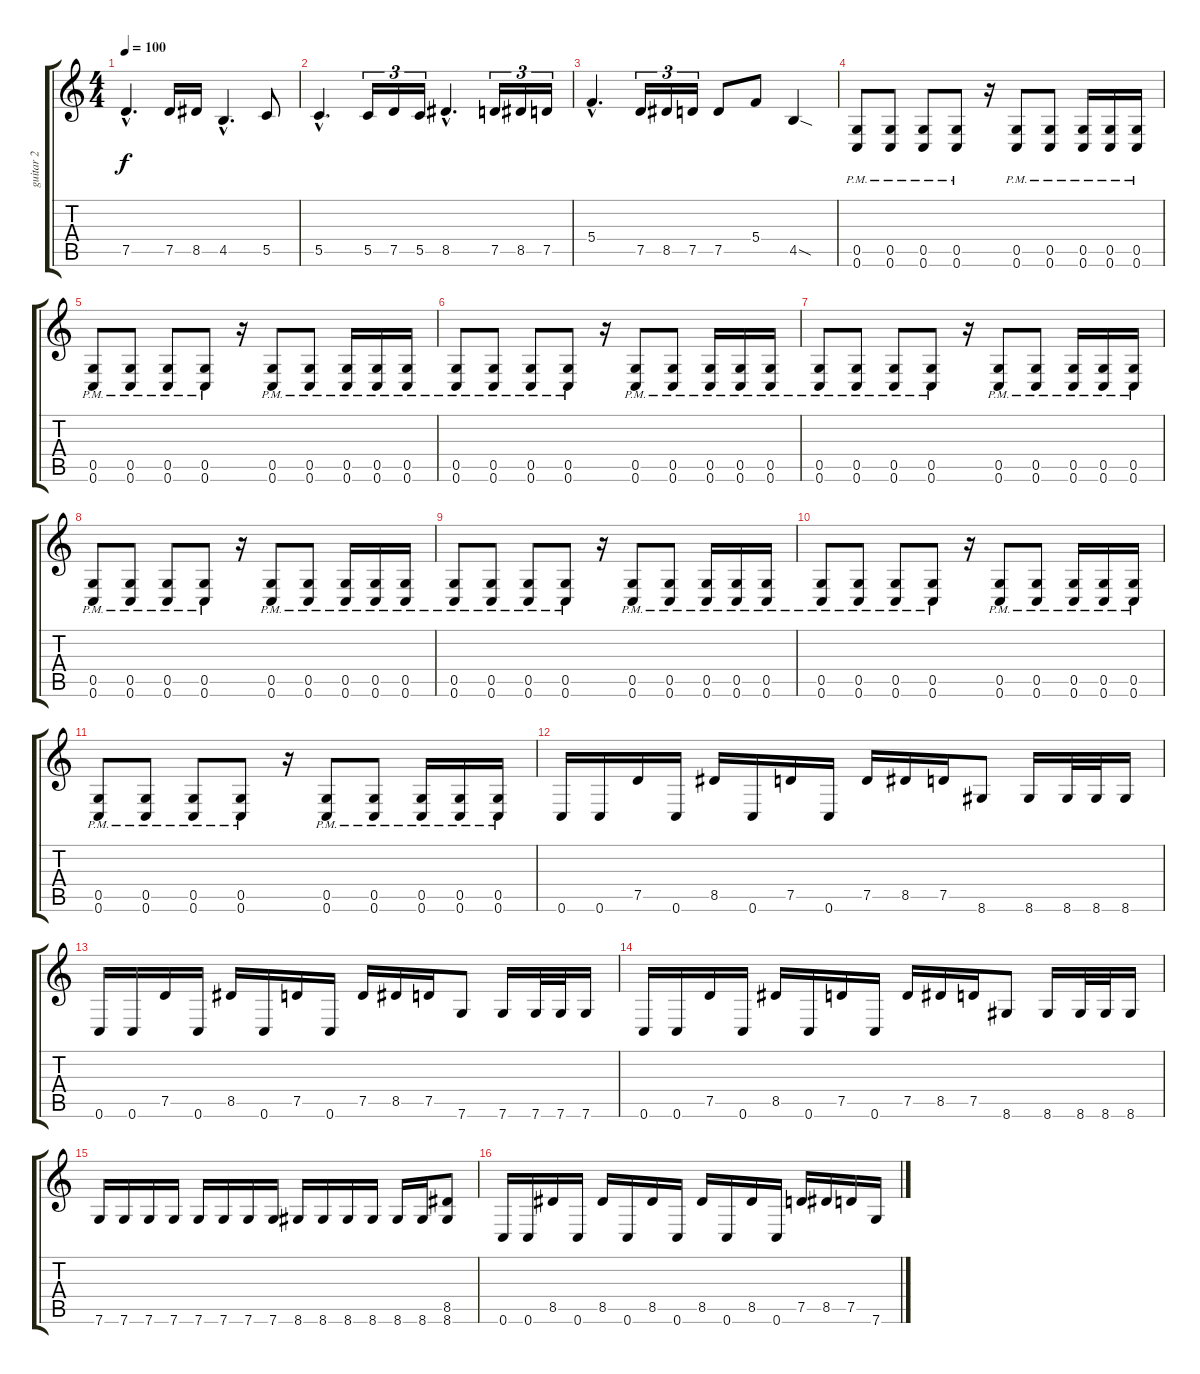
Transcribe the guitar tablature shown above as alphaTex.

\track ("guitar 2" "guitar 2") {instrument overdrivenguitar}
\staff {score tabs}
\tuning (D4 A3 F3 C3 G2 C2) {hide}
\ts (4 4)
\tempo 100
\clef g2
\ks c
7.5{hac}.4{d dy f} 7.5.16 8.5.16 4.5{hac}.4{d} 5.5.8 |
5.5{hac}.4{d} 5.5.16{tu (3 2)} 7.5.16{tu (3 2)} 5.5.16{tu (3 2)} 8.5{hac}.4{d} 7.5.16{tu (3 2)} 8.5.16{tu (3 2)} 7.5.16{tu (3 2)} |
5.4{hac}.4{d} 7.5.16{tu (3 2)} 8.5.16{tu (3 2)} 7.5.16{tu (3 2)} 7.5.8 5.4.8 4.5{sod}.4 |
(0.5{pm} 0.6{pm}).8 (0.5{pm} 0.6{pm}).8 (0.5{pm} 0.6{pm}).8 (0.5{pm} 0.6{pm}).8 r.16 (0.5{pm} 0.6{pm}).8 (0.5{pm} 0.6{pm}).8 (0.5{pm} 0.6{pm}).16 (0.5{pm} 0.6{pm}).16 (0.5{pm} 0.6{pm}).16 |
(0.5{pm} 0.6{pm}).8 (0.5{pm} 0.6{pm}).8 (0.5{pm} 0.6{pm}).8 (0.5{pm} 0.6{pm}).8 r.16 (0.5{pm} 0.6{pm}).8 (0.5{pm} 0.6{pm}).8 (0.5{pm} 0.6{pm}).16 (0.5{pm} 0.6{pm}).16 (0.5{pm} 0.6{pm}).16 |
(0.5{pm} 0.6{pm}).8 (0.5{pm} 0.6{pm}).8 (0.5{pm} 0.6{pm}).8 (0.5{pm} 0.6{pm}).8 r.16 (0.5{pm} 0.6{pm}).8 (0.5{pm} 0.6{pm}).8 (0.5{pm} 0.6{pm}).16 (0.5{pm} 0.6{pm}).16 (0.5{pm} 0.6{pm}).16 |
(0.5{pm} 0.6{pm}).8 (0.5{pm} 0.6{pm}).8 (0.5{pm} 0.6{pm}).8 (0.5{pm} 0.6{pm}).8 r.16 (0.5{pm} 0.6{pm}).8 (0.5{pm} 0.6{pm}).8 (0.5{pm} 0.6{pm}).16 (0.5{pm} 0.6{pm}).16 (0.5{pm} 0.6{pm}).16 |
(0.5{pm} 0.6{pm}).8 (0.5{pm} 0.6{pm}).8 (0.5{pm} 0.6{pm}).8 (0.5{pm} 0.6{pm}).8 r.16 (0.5{pm} 0.6{pm}).8 (0.5{pm} 0.6{pm}).8 (0.5{pm} 0.6{pm}).16 (0.5{pm} 0.6{pm}).16 (0.5{pm} 0.6{pm}).16 |
(0.5{pm} 0.6{pm}).8 (0.5{pm} 0.6{pm}).8 (0.5{pm} 0.6{pm}).8 (0.5{pm} 0.6{pm}).8 r.16 (0.5{pm} 0.6{pm}).8 (0.5{pm} 0.6{pm}).8 (0.5{pm} 0.6{pm}).16 (0.5{pm} 0.6{pm}).16 (0.5{pm} 0.6{pm}).16 |
(0.5{pm} 0.6{pm}).8 (0.5{pm} 0.6{pm}).8 (0.5{pm} 0.6{pm}).8 (0.5{pm} 0.6{pm}).8 r.16 (0.5{pm} 0.6{pm}).8 (0.5{pm} 0.6{pm}).8 (0.5{pm} 0.6{pm}).16 (0.5{pm} 0.6{pm}).16 (0.5{pm} 0.6{pm}).16 |
(0.5{pm} 0.6{pm}).8 (0.5{pm} 0.6{pm}).8 (0.5{pm} 0.6{pm}).8 (0.5{pm} 0.6{pm}).8 r.16 (0.5{pm} 0.6{pm}).8 (0.5{pm} 0.6{pm}).8 (0.5{pm} 0.6{pm}).16 (0.5{pm} 0.6{pm}).16 (0.5{pm} 0.6{pm}).16 |
0.6.16 0.6.16 7.5.16 0.6.16 8.5.16 0.6.16 7.5.16 0.6.16 7.5.16 8.5.16 7.5.16 8.6.8 8.6.16 8.6.32 8.6.32 8.6.16 |
0.6.16 0.6.16 7.5.16 0.6.16 8.5.16 0.6.16 7.5.16 0.6.16 7.5.16 8.5.16 7.5.16 7.6.8 7.6.16 7.6.32 7.6.32 7.6.16 |
0.6.16 0.6.16 7.5.16 0.6.16 8.5.16 0.6.16 7.5.16 0.6.16 7.5.16 8.5.16 7.5.16 8.6.8 8.6.16 8.6.32 8.6.32 8.6.16 |
7.6.16 7.6.16 7.6.16 7.6.16 7.6.16 7.6.16 7.6.16 7.6.16 8.6.16 8.6.16 8.6.16 8.6.16 8.6.16 8.6.16 (8.5 8.6).8 |
0.6.16 0.6.16 8.5.16 0.6.16 8.5.16 0.6.16 8.5.16 0.6.16 8.5.16 0.6.16 8.5.16 0.6.16 7.5.16 8.5.16 7.5.16 7.6.16
